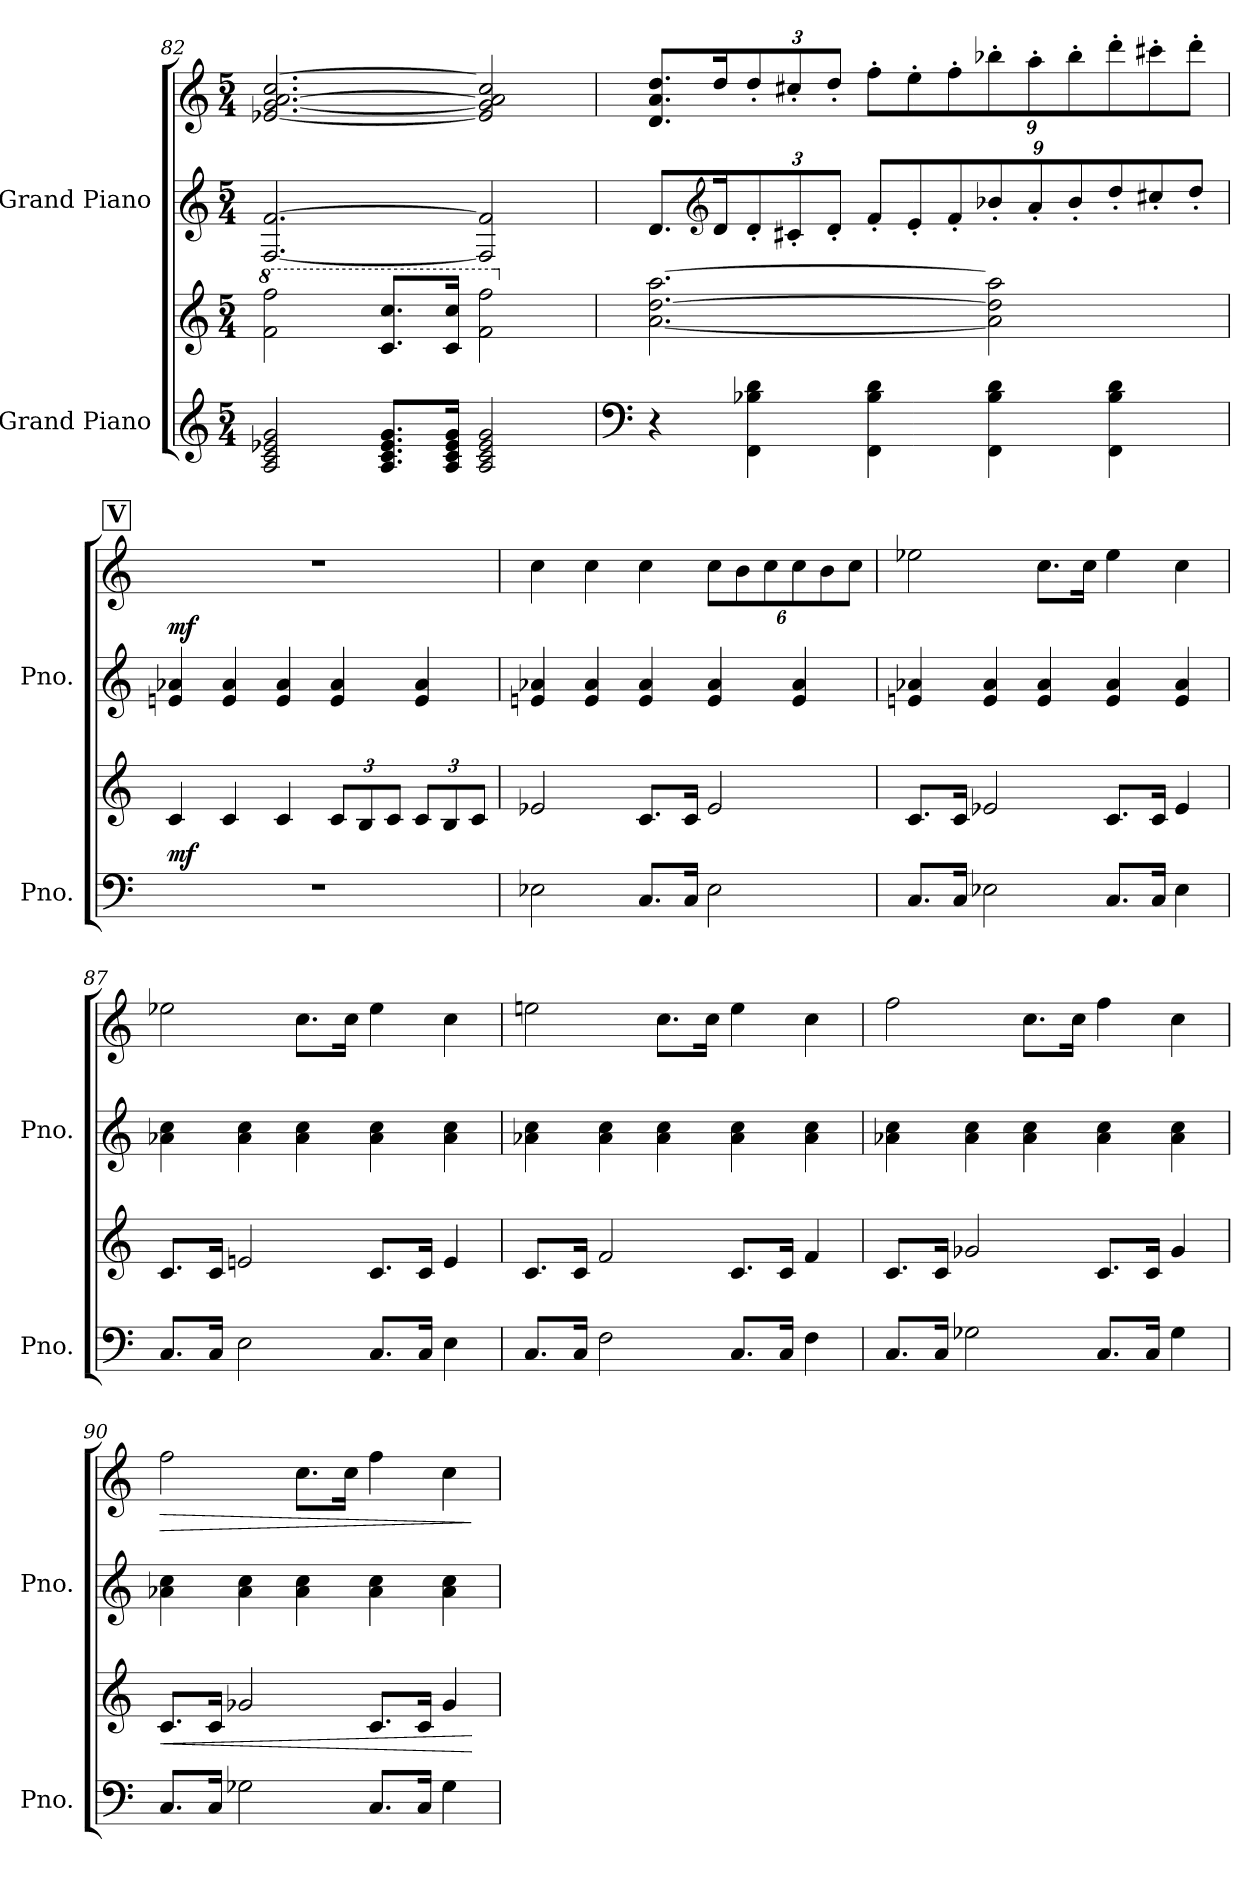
**kern	**kern	**dynam	**kern	**kern	**dynam
*part2	*part2	*part2	*part1	*part1	*part1
*staff4	*staff3	*staff3/4	*staff2	*staff1	*staff1/2
*I"Grand Piano	*	*	*I"Grand Piano	*	*
*I'Pno.	*	*	*I'Pno.	*	*
!!LO:LB:g=z
*clefG2	*clefG2	*	*clefG2	*clefG2	*
*k[]	*k[]	*	*k[]	*k[]	*
*M5/4	*M5/4	*	*M5/4	*M5/4	*
*	*8va	*	*	*	*
=82	=82	=82	=82	=82	=82
2A/ 2c/ 2e-X/ 2g/	2ff\ 2fff\	.	[2.F/ [2.f/	[2.e-X/ [2.g/ [2.a/ [2.cc/	.
8.A/ 8.c/ 8.e-/ 8.g/L	8.cc/ 8.ccc/L	.	.	.	.
16A/ 16c/ 16e-/ 16g/Jk	16cc/ 16ccc/Jk	.	.	.	.
2A/ 2c/ 2e-/ 2g/	2ff\ 2fff\	.	2F/] 2f/]	2e-/] 2g/] 2a/] 2cc/]	.
=83	=83	=83	=83	=83	=83
*clefF4	*	*	*	*	*
*	*X8va	*	*	*	*
4r	[2.a\ [2.dd\ [2.aa\	.	8.d/L	8.d/ 8.a/ 8.dd/L	.
*	*	*	*clefG2	*	*
.	.	.	16d/k	16dd/k	.
*	*	*	*Xbrackettup	*Xbrackettup	*
4FF\ 4B-X\ 4d\	.	.	12d'/	12dd'/	.
.	.	.	12c#X'/	12cc#X'/	.
.	.	.	12d'/J	12dd'/J	.
4FF\ 4B-\ 4d\	.	.	12f'/L	12ff'\L	.
.	.	.	12e'/	12ee'\	.
.	.	.	12f'/	12ff'\	.
4FF\ 4B-\ 4d\	2a\] 2dd\] 2aa\]	.	12b-X'/	12bb-X'\	.
.	.	.	12a'/	12aa'\	.
.	.	.	12b-'/	12bb-'\	.
4FF\ 4B-\ 4d\	.	.	12dd'/	12ddd'\	.
.	.	.	12cc#X'/	12ccc#X'\	.
.	.	.	12dd'/J	12ddd'\J	.
!!LO:REH:place=s1:a:B:fs=14:t=V
=84	=84	=84	=84	=84	=84
!	!	!LO:DY:a=2	!	!	!LO:DY:a=2
4%5r	4c/	mf	4en/ 4a-X/	4%5r	mf
.	4c/	.	4e/ 4a-/	.	.
.	4c/	.	4e/ 4a-/	.	.
*	*Xbrackettup	*	*	*	*
.	12c/L	.	4e/ 4a-/	.	.
.	12B/	.	.	.	.
.	12c/J	.	.	.	.
.	12c/L	.	4e/ 4a-/	.	.
.	12B/	.	.	.	.
.	12c/J	.	.	.	.
=85	=85	=85	=85	=85	=85
2E-X\	2e-X/	.	4en/ 4a-X/	4cc\	.
.	.	.	4e/ 4a-/	4cc\	.
8.C/L	8.c/L	.	4e/ 4a-/	4cc\	.
16C/Jk	16c/Jk	.	.	.	.
2E-\	2e-/	.	4e/ 4a-/	12cc\L	.
.	.	.	.	12b\	.
.	.	.	.	12cc\	.
.	.	.	4e/ 4a-/	12cc\	.
.	.	.	.	12b\	.
.	.	.	.	12cc\J	.
=86	=86	=86	=86	=86	=86
8.C/L	8.c/L	.	4en/ 4a-X/	2ee-X\	.
16C/Jk	16c/Jk	.	.	.	.
2E-X\	2e-X/	.	4e/ 4a-/	.	.
.	.	.	4e/ 4a-/	8.cc\L	.
.	.	.	.	16cc\Jk	.
8.C/L	8.c/L	.	4e/ 4a-/	4ee-\	.
16C/Jk	16c/Jk	.	.	.	.
4E-\	4e-/	.	4e/ 4a-/	4cc\	.
!!LO:PB:g=z
=87	=87	=87	=87	=87	=87
8.C/L	8.c/L	.	4a-X\ 4cc\	2ee-X\	.
16C/Jk	16c/Jk	.	.	.	.
2E\	2en/	.	4a-\ 4cc\	.	.
.	.	.	4a-\ 4cc\	8.cc\L	.
.	.	.	.	16cc\Jk	.
8.C/L	8.c/L	.	4a-\ 4cc\	4ee-\	.
16C/Jk	16c/Jk	.	.	.	.
4E\	4e/	.	4a-\ 4cc\	4cc\	.
=88	=88	=88	=88	=88	=88
8.C/L	8.c/L	.	4a-X\ 4cc\	2een\	.
16C/Jk	16c/Jk	.	.	.	.
2F\	2f/	.	4a-\ 4cc\	.	.
.	.	.	4a-\ 4cc\	8.cc\L	.
.	.	.	.	16cc\Jk	.
8.C/L	8.c/L	.	4a-\ 4cc\	4ee\	.
16C/Jk	16c/Jk	.	.	.	.
4F\	4f/	.	4a-\ 4cc\	4cc\	.
=89	=89	=89	=89	=89	=89
8.C/L	8.c/L	.	4a-X\ 4cc\	2ff\	.
16C/Jk	16c/Jk	.	.	.	.
2G-X\	2g-X/	.	4a-\ 4cc\	.	.
.	.	.	4a-\ 4cc\	8.cc\L	.
.	.	.	.	16cc\Jk	.
8.C/L	8.c/L	.	4a-\ 4cc\	4ff\	.
16C/Jk	16c/Jk	.	.	.	.
4G-\	4g-/	.	4a-\ 4cc\	4cc\	.
=90	=90	=90	=90	=90	=90
!	!	!LO:HP:b	!	!	!LO:HP:b
8.C/L	8.c/L	<	4a-X\ 4cc\	2ff\	>
16C/Jk	16c/Jk	.	.	.	.
2G-X\	2g-X/	.	4a-\ 4cc\	.	.
.	.	.	4a-\ 4cc\	8.cc\L	.
.	.	.	.	16cc\Jk	.
8.C/L	8.c/L	.	4a-\ 4cc\	4ff\	.
16C/Jk	16c/Jk	.	.	.	.
4G-\	4g-/	.	4a-\ 4cc\	4cc\	.
.	.	[	.	.	]
=	=	=	=	=	=
*-	*-	*-	*-	*-	*-
